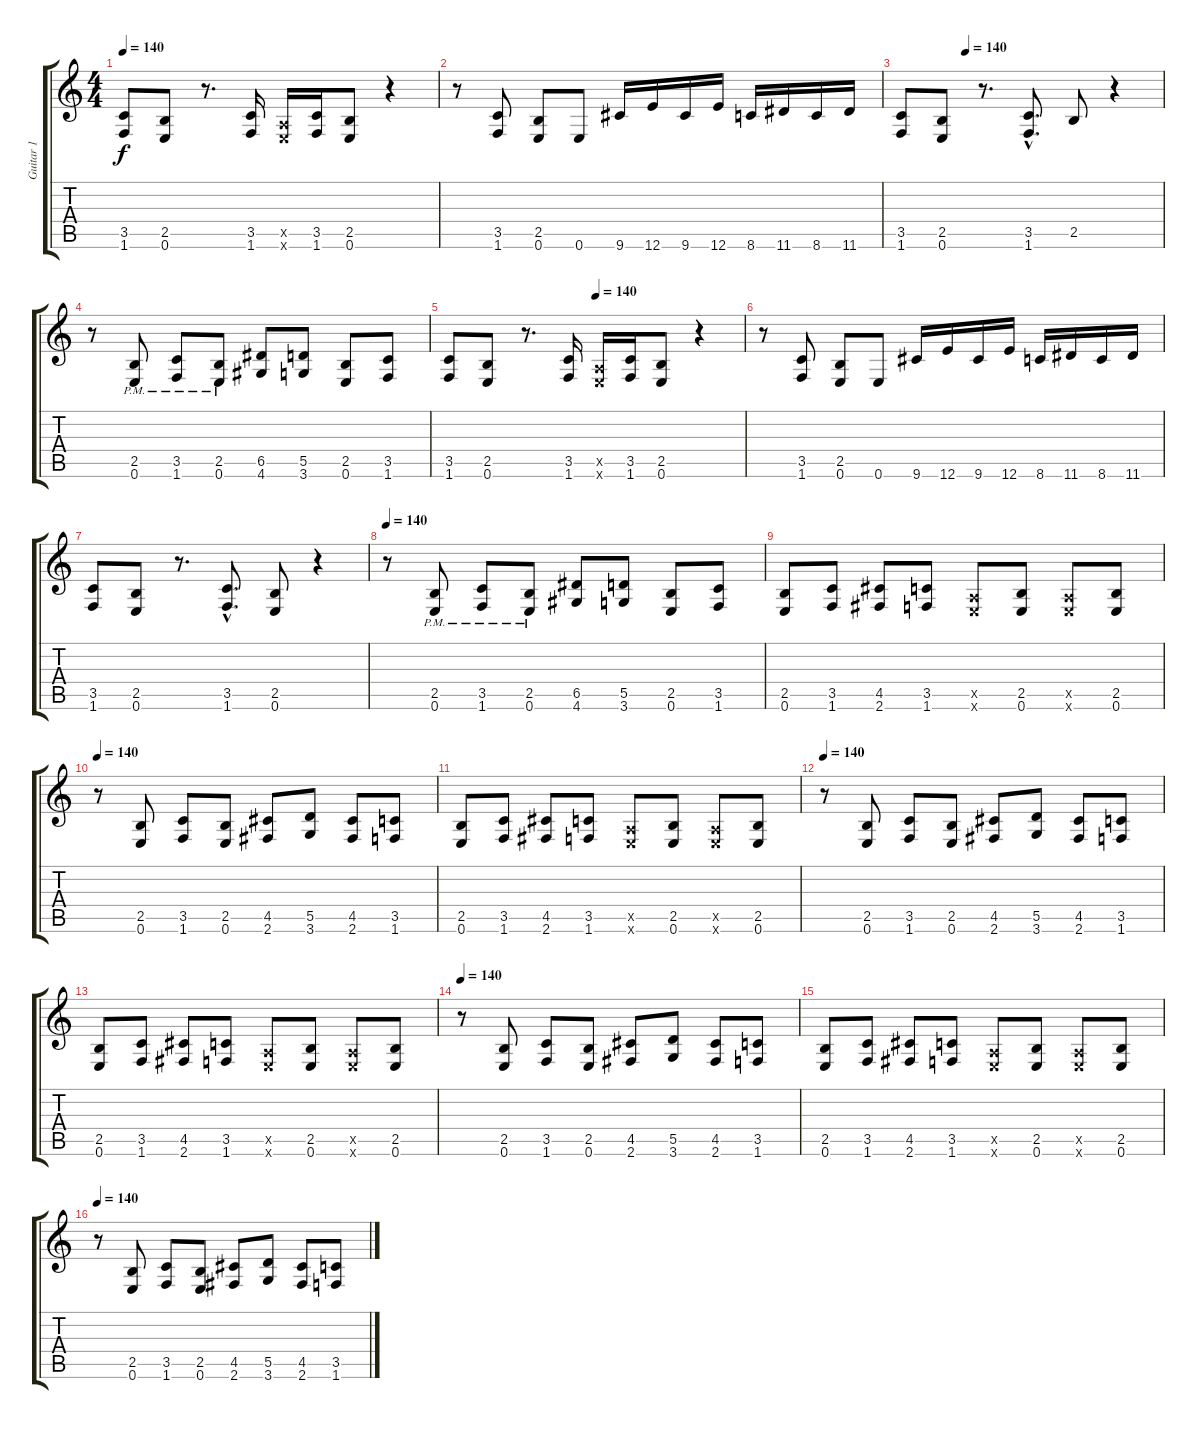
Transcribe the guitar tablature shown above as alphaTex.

\track ("Guitar 1" "Guitar 1") {instrument overdrivenguitar}
\staff {score tabs}
\tuning (E4 B3 G3 D3 A2 E2) {hide}
\ts (4 4)
\tempo 140
\clef g2
\ks c
(3.5 1.6).8{dy f instrument overdrivenguitar} (2.5 0.6).8 r.8{d} (3.5 1.6).16 (0.5{x} 0.6{x}).16 (3.5 1.6).16 (2.5 0.6).8 r.4 |
r.8 (3.5 1.6).8 (2.5 0.6).8 0.6.8 9.6.16 12.6.16 9.6.16 12.6.16 8.6.16 11.6.16 8.6.16 11.6.16 |
\tempo (140 0.25)
(3.5 1.6).8 (2.5 0.6).8 r.8{d} (3.5{hac} 1.6{hac}).8{d} 2.5.8 r.4 |
r.8 (2.5{pm} 0.6{pm}).8 (3.5{pm} 1.6{pm}).8 (2.5{pm} 0.6{pm}).8 (6.5 4.6).8 (5.5 3.6).8 (2.5 0.6).8 (3.5 1.6).8 |
\tempo (140 0.5)
(3.5 1.6).8 (2.5 0.6).8 r.8{d} (3.5 1.6).16 (0.5{x} 0.6{x}).16 (3.5 1.6).16 (2.5 0.6).8 r.4 |
r.8 (3.5 1.6).8 (2.5 0.6).8 0.6.8 9.6.16 12.6.16 9.6.16 12.6.16 8.6.16 11.6.16 8.6.16 11.6.16 |
(3.5 1.6).8 (2.5 0.6).8 r.8{d} (3.5{hac} 1.6{hac}).8{d} (2.5 0.6).8 r.4 |
\tempo 140
r.8 (2.5{pm} 0.6{pm}).8 (3.5{pm} 1.6{pm}).8 (2.5{pm} 0.6{pm}).8 (6.5 4.6).8 (5.5 3.6).8 (2.5 0.6).8 (3.5 1.6).8 |
(2.5 0.6).8 (3.5 1.6).8 (4.5 2.6).8 (3.5 1.6).8 (0.5{x} 0.6{x}).8 (2.5 0.6).8 (0.5{x} 0.6{x}).8 (2.5 0.6).8 |
\tempo 140
r.8 (2.5 0.6).8 (3.5 1.6).8 (2.5 0.6).8 (4.5 2.6).8 (5.5 3.6).8 (4.5 2.6).8 (3.5 1.6).8 |
(2.5 0.6).8 (3.5 1.6).8 (4.5 2.6).8 (3.5 1.6).8 (0.5{x} 0.6{x}).8 (2.5 0.6).8 (0.5{x} 0.6{x}).8 (2.5 0.6).8 |
\tempo 140
r.8 (2.5 0.6).8 (3.5 1.6).8 (2.5 0.6).8 (4.5 2.6).8 (5.5 3.6).8 (4.5 2.6).8 (3.5 1.6).8 |
(2.5 0.6).8 (3.5 1.6).8 (4.5 2.6).8 (3.5 1.6).8 (0.5{x} 0.6{x}).8 (2.5 0.6).8 (0.5{x} 0.6{x}).8 (2.5 0.6).8 |
\tempo 140
r.8 (2.5 0.6).8 (3.5 1.6).8 (2.5 0.6).8 (4.5 2.6).8 (5.5 3.6).8 (4.5 2.6).8 (3.5 1.6).8 |
(2.5 0.6).8 (3.5 1.6).8 (4.5 2.6).8 (3.5 1.6).8 (0.5{x} 0.6{x}).8 (2.5 0.6).8 (0.5{x} 0.6{x}).8 (2.5 0.6).8 |
\tempo 140
r.8 (2.5 0.6).8 (3.5 1.6).8 (2.5 0.6).8 (4.5 2.6).8 (5.5 3.6).8 (4.5 2.6).8 (3.5 1.6).8
